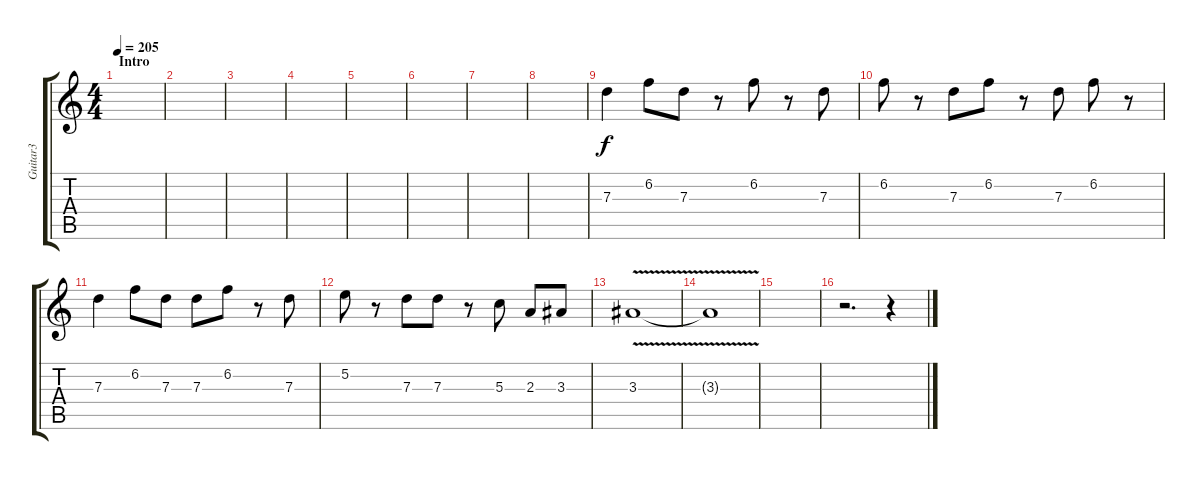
\track ("Guitar3" "Guitar3") {instrument distortionguitar}
\staff {score tabs}
\tuning (E4 B3 G3 D3 A2 E2) {hide}
\ts (4 4)
\section ("" "Intro")
\tempo 205
\clef g2
\ks c
|
|
|
|
|
|
|
|
7.3.4 6.2.8 7.3.8 r.8 6.2.8 r.8 7.3.8 |
6.2.8 r.8 7.3.8 6.2.8 r.8 7.3.8 6.2.8 r.8 |
7.3.4 6.2.8 7.3.8 7.3.8 6.2.8 r.8 7.3.8 |
5.2.8 r.8 7.3.8 7.3.8 r.8 5.3.8 2.3.8 3.3.8 |
3.3{v}.1 |
3.3{v t}.1 |
|
r.2{d} r.4
